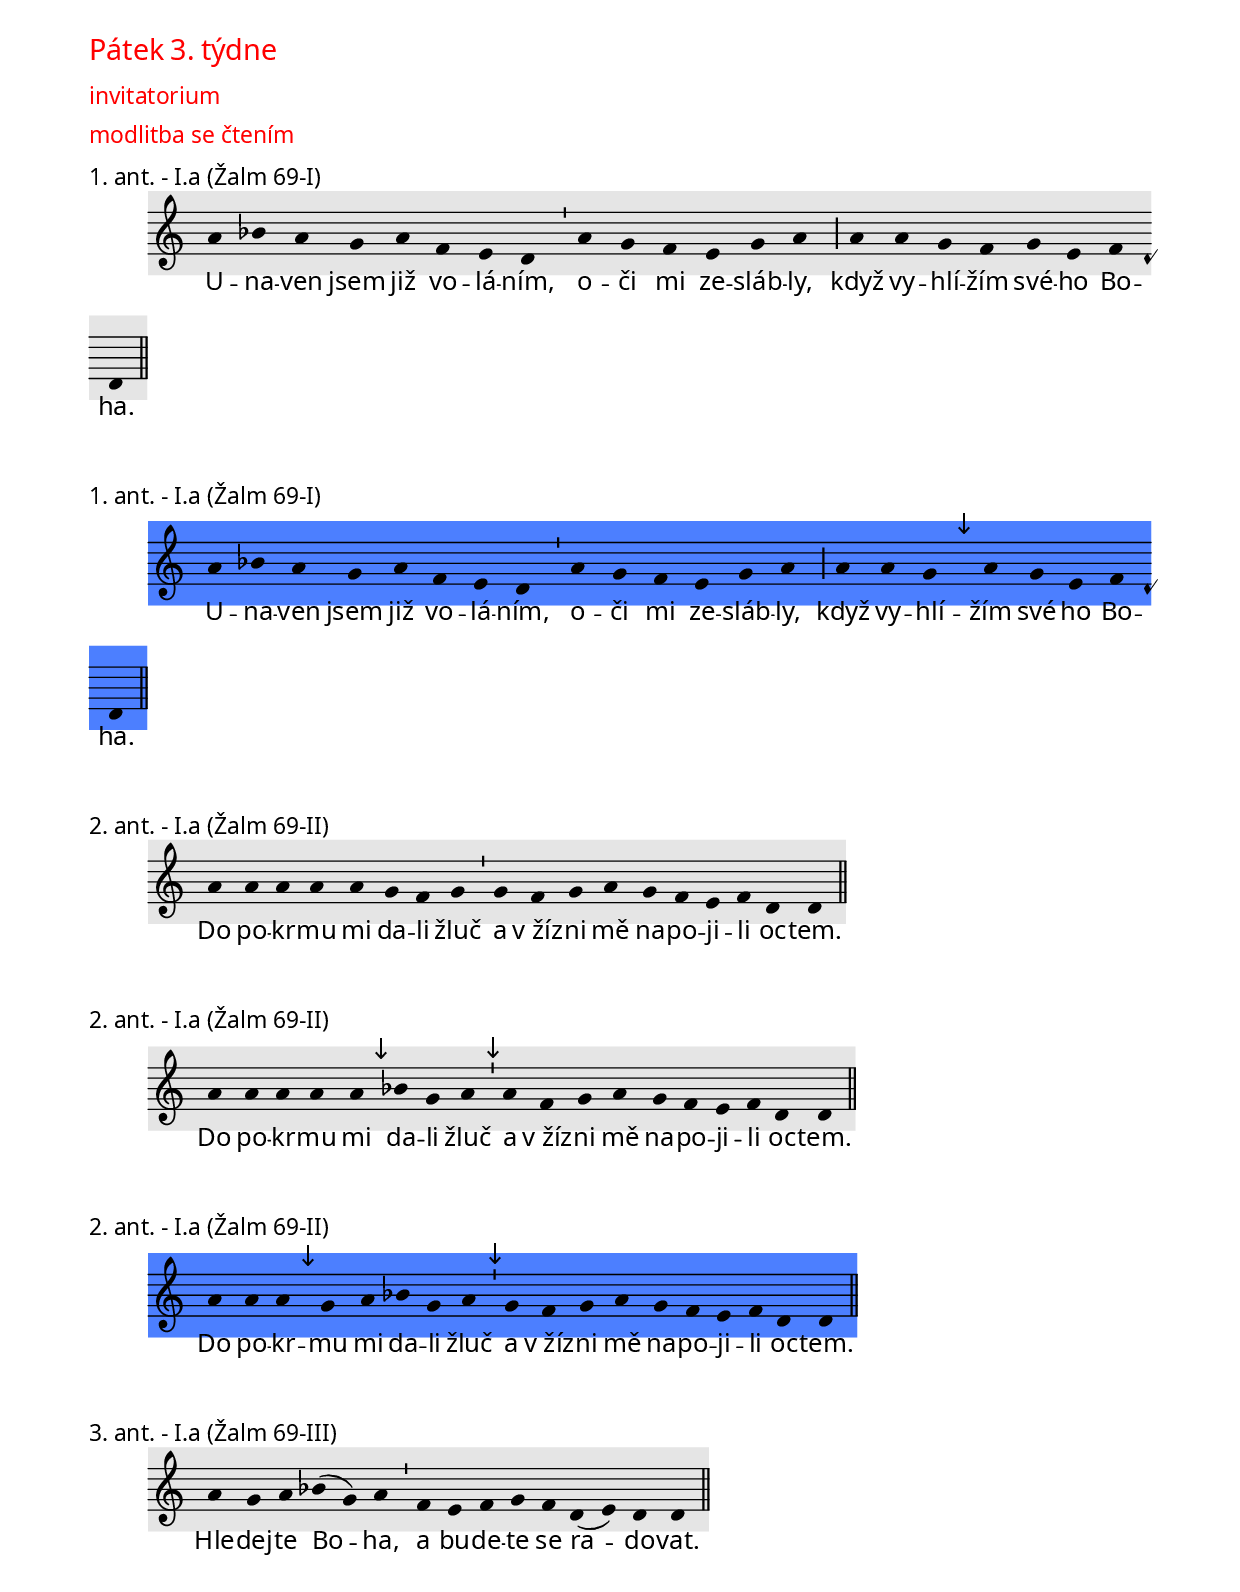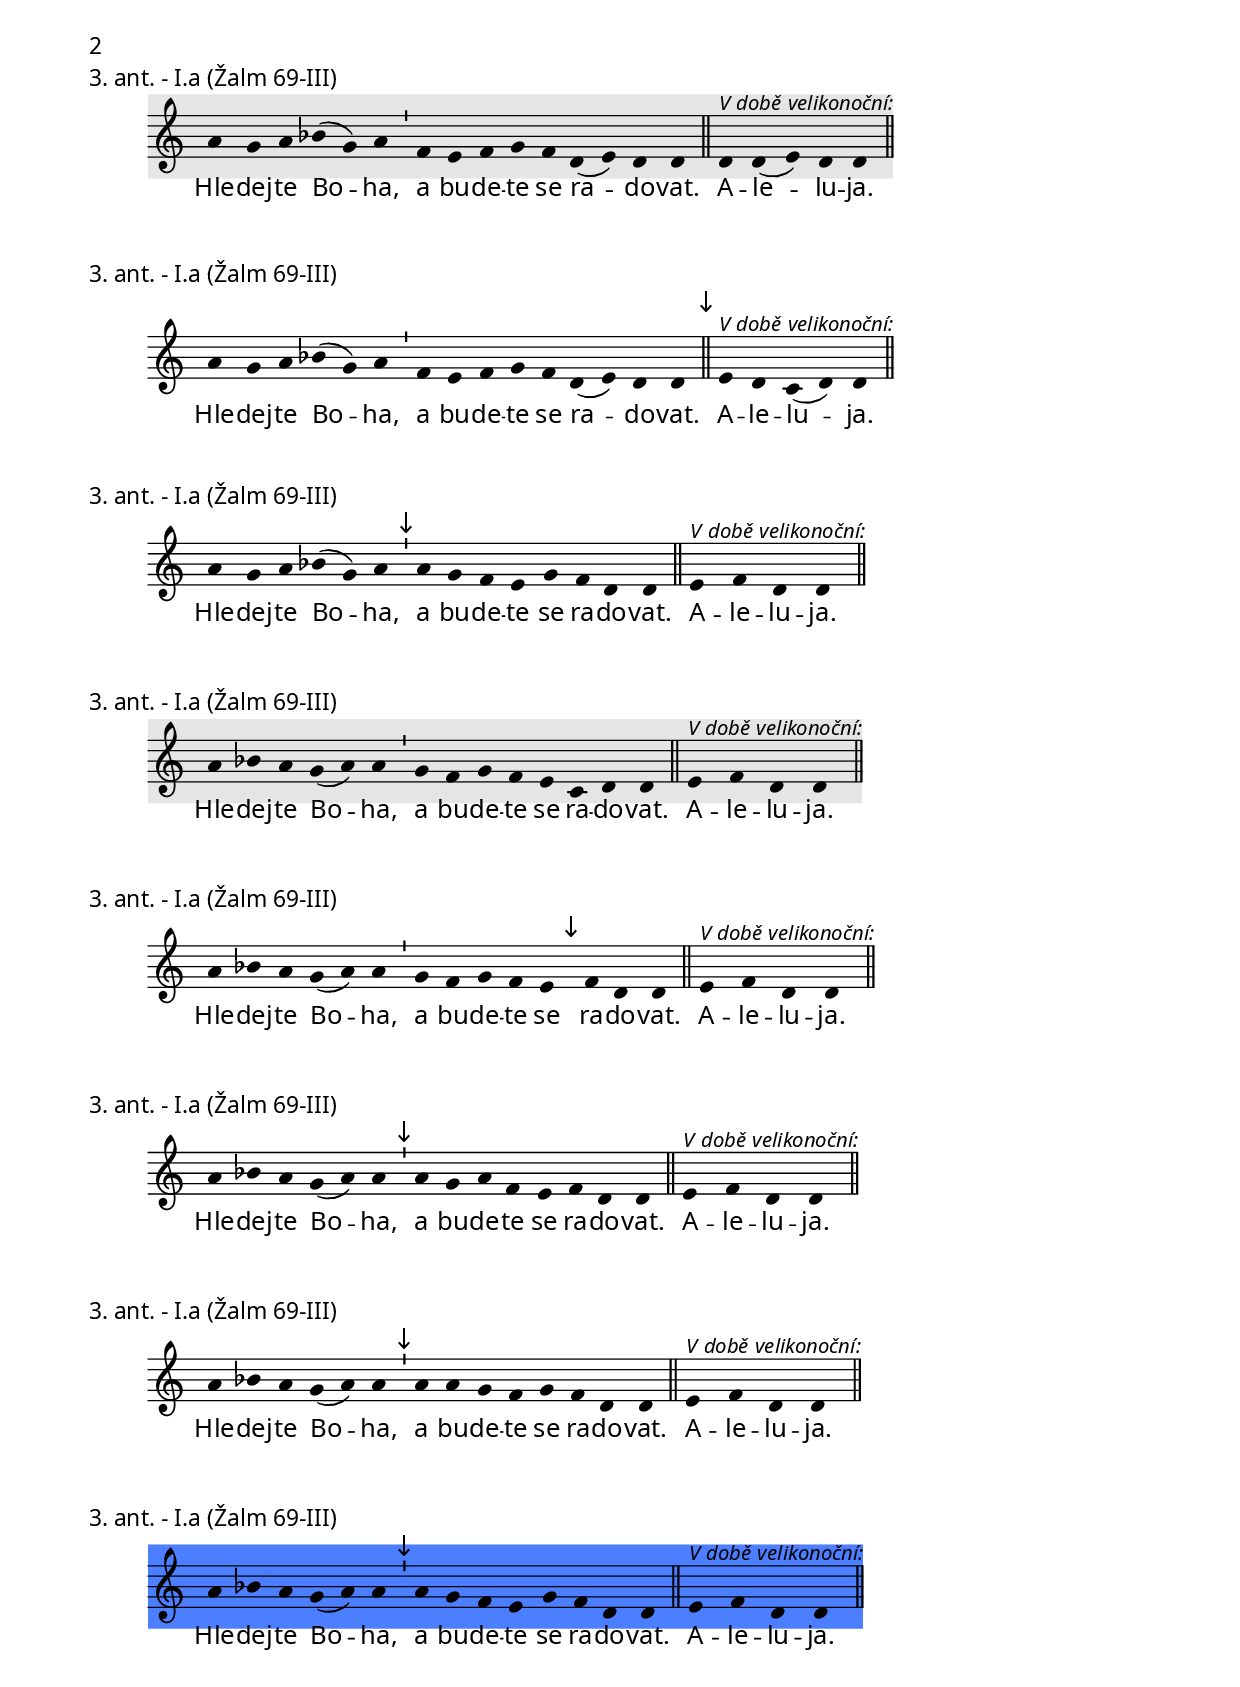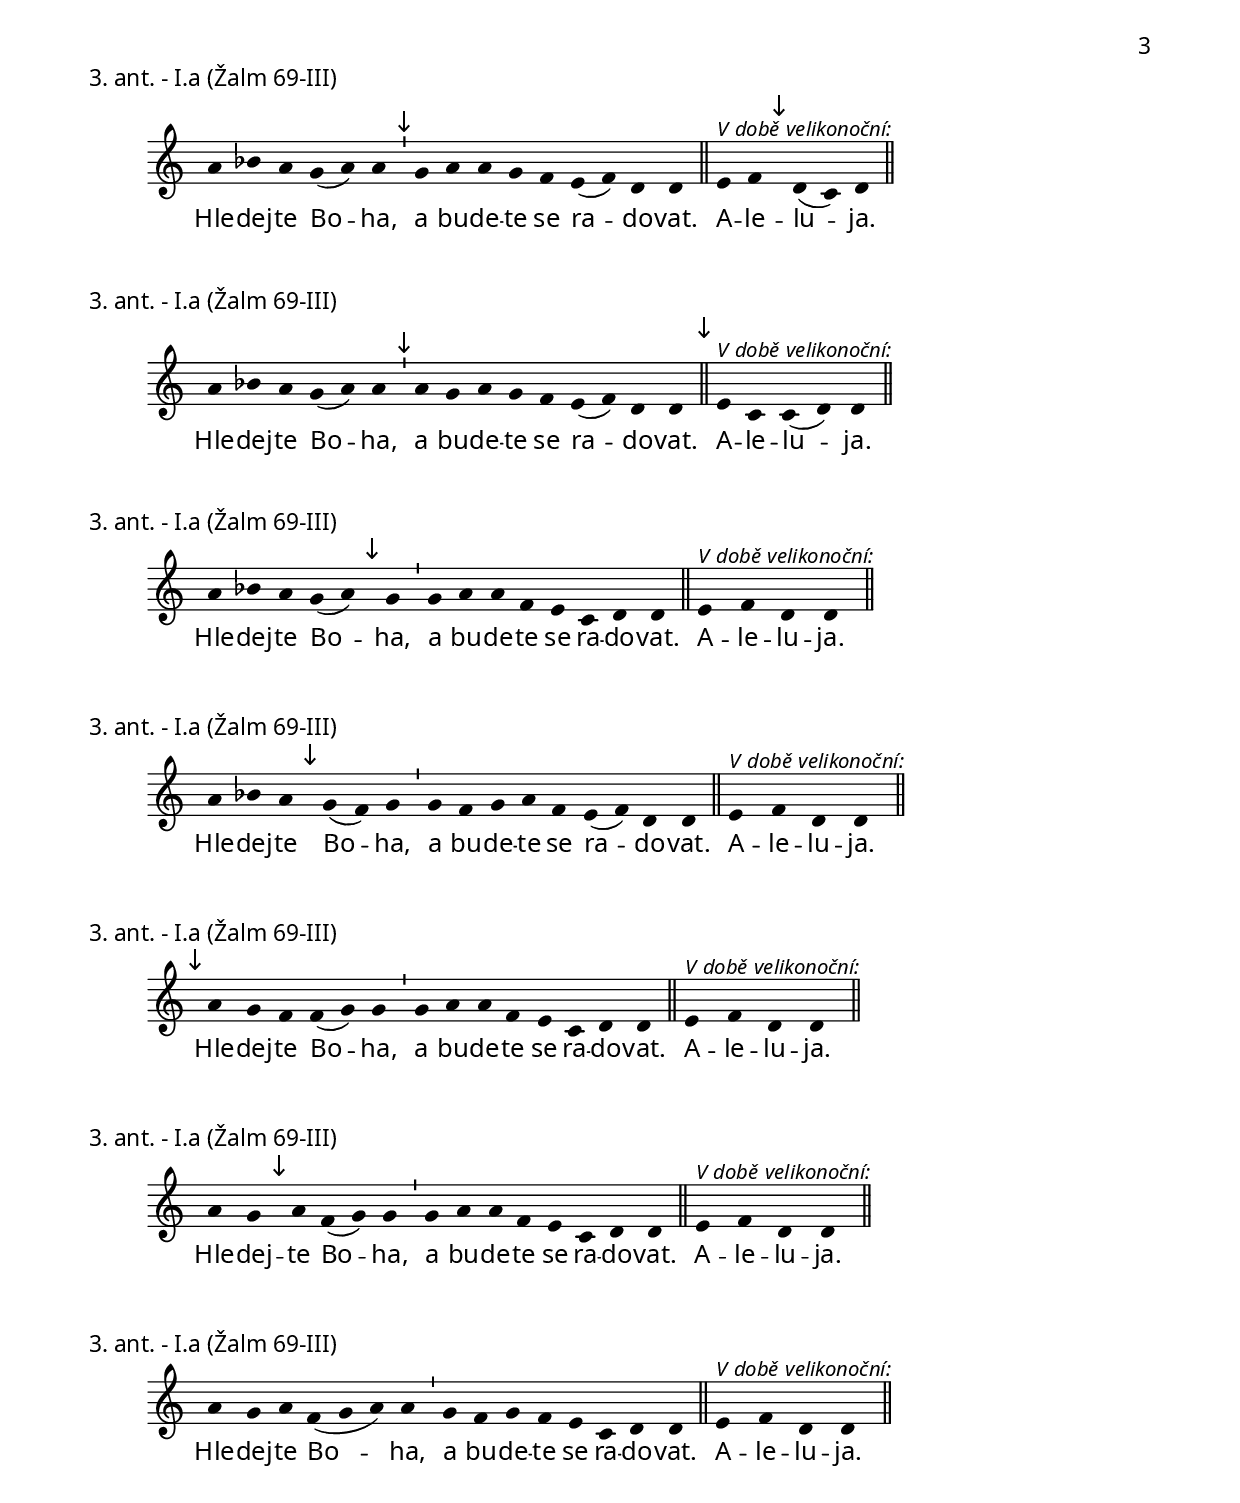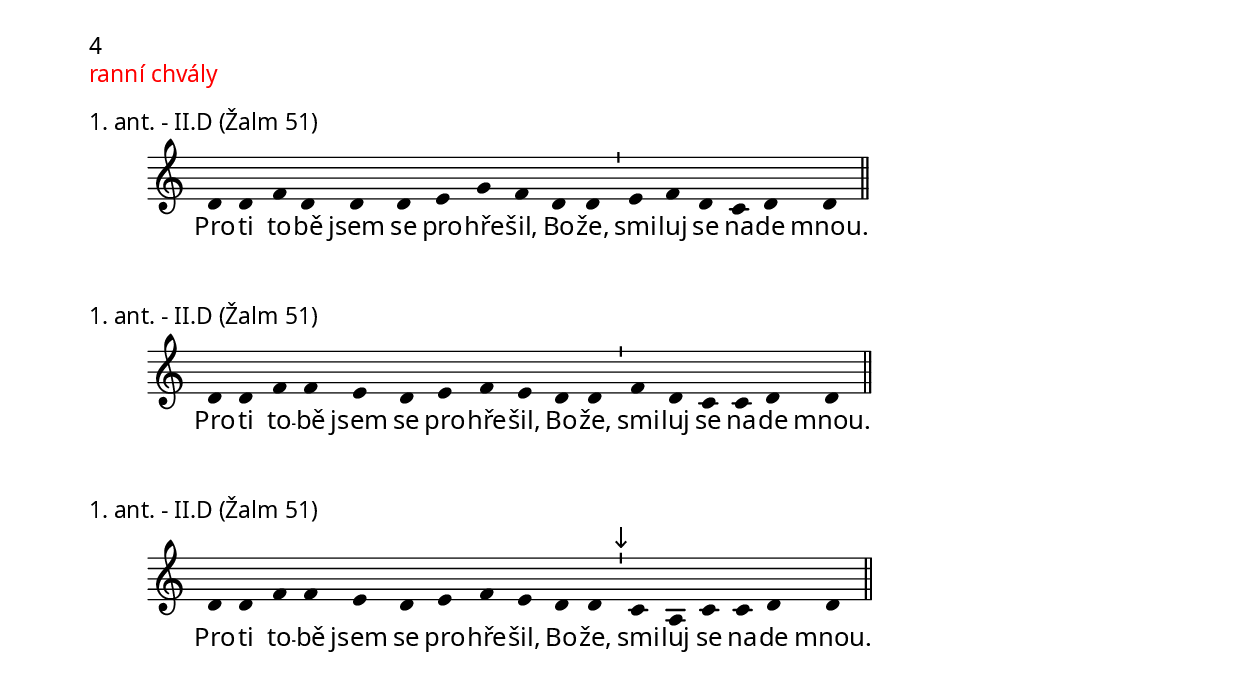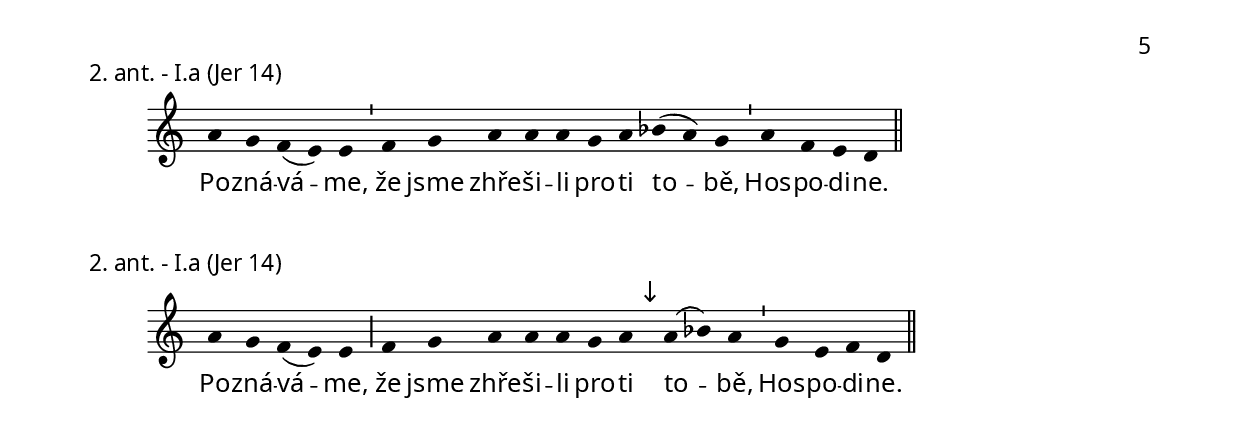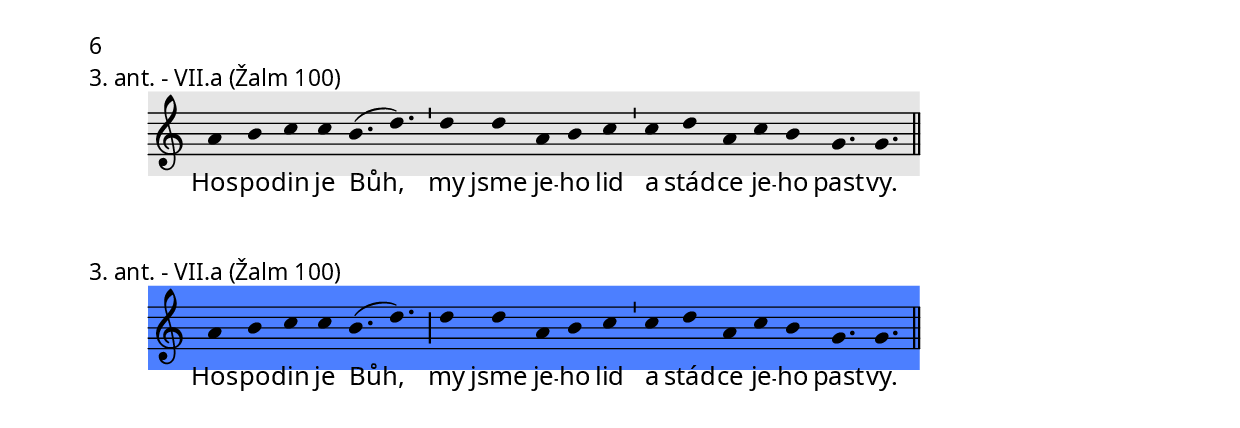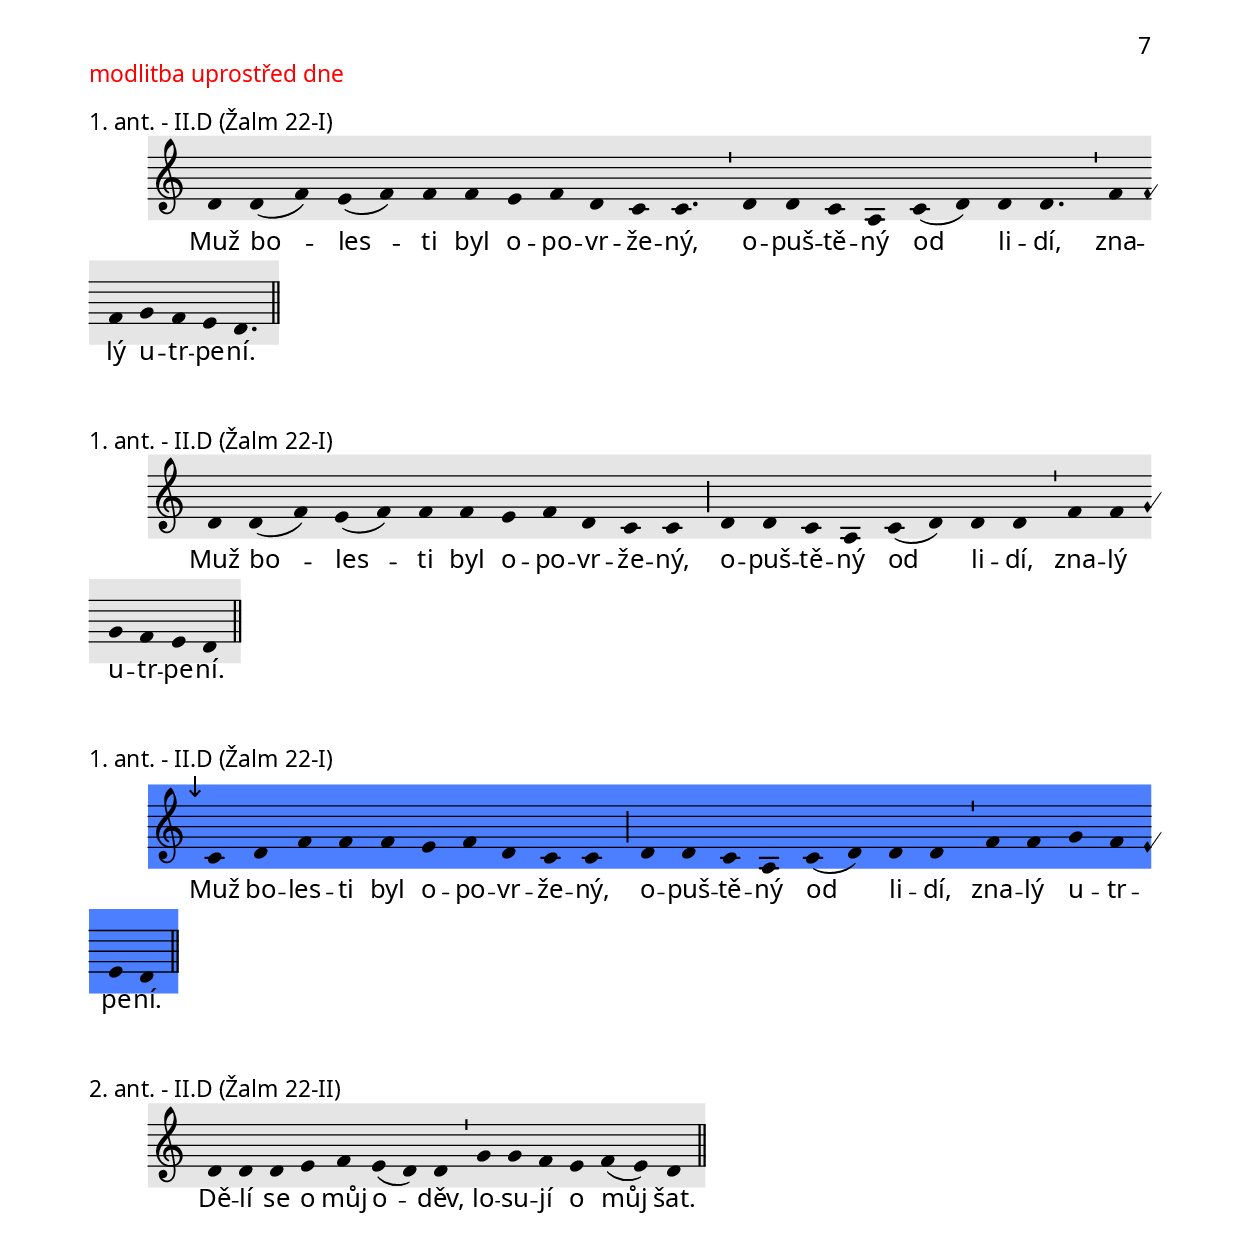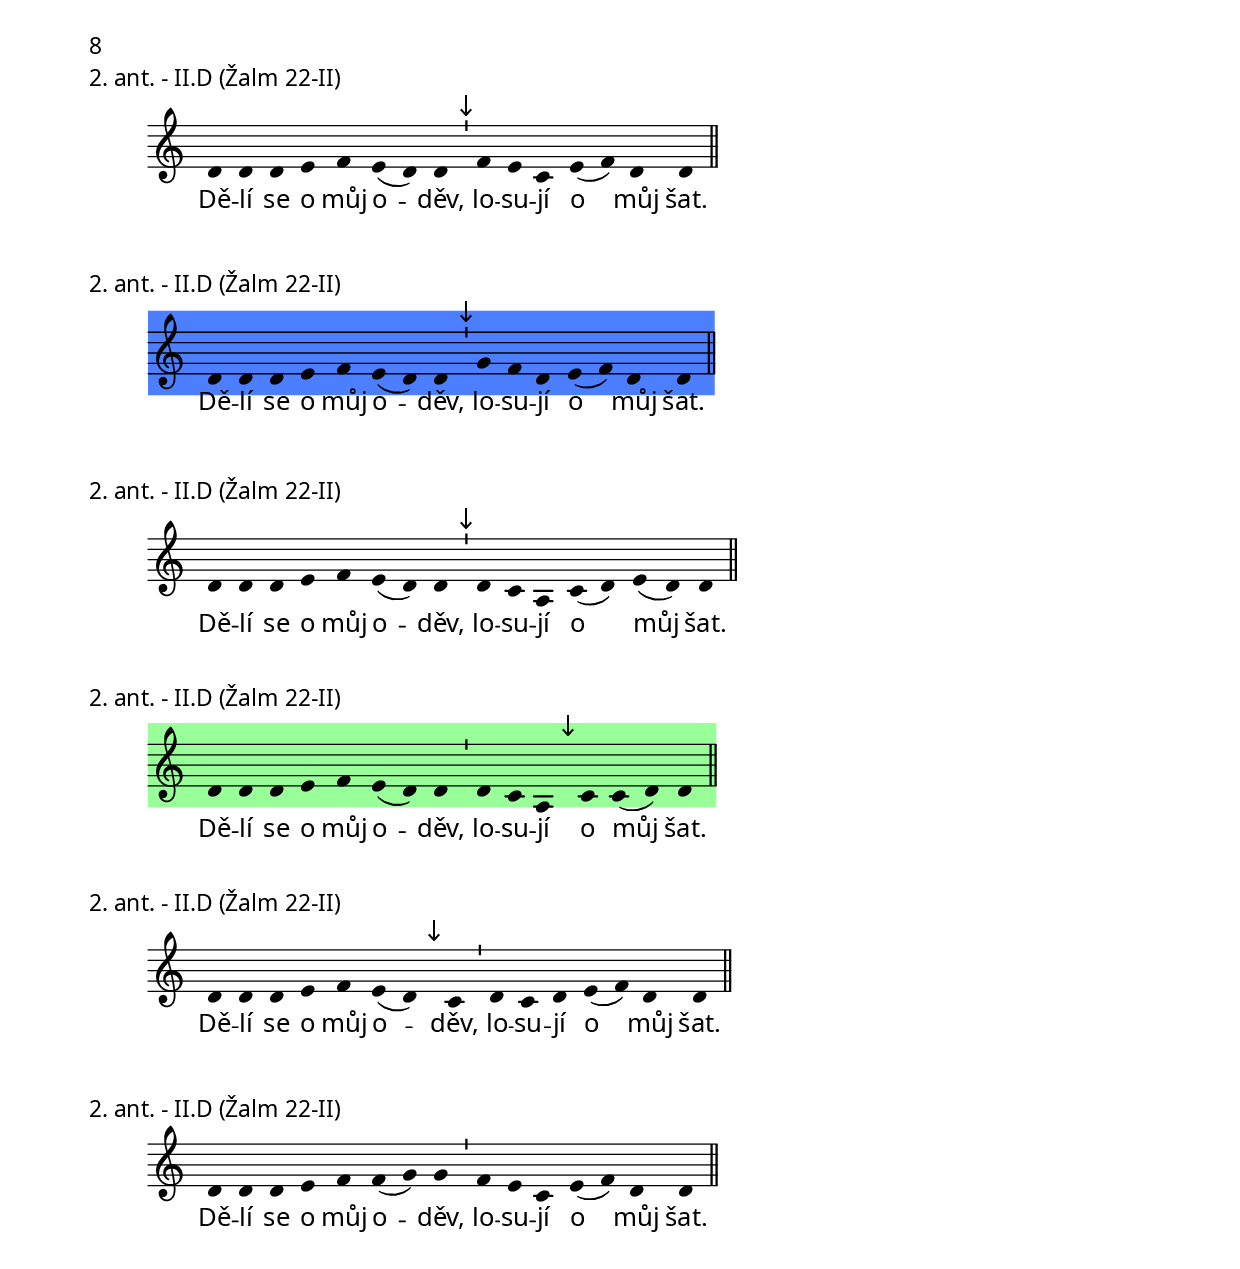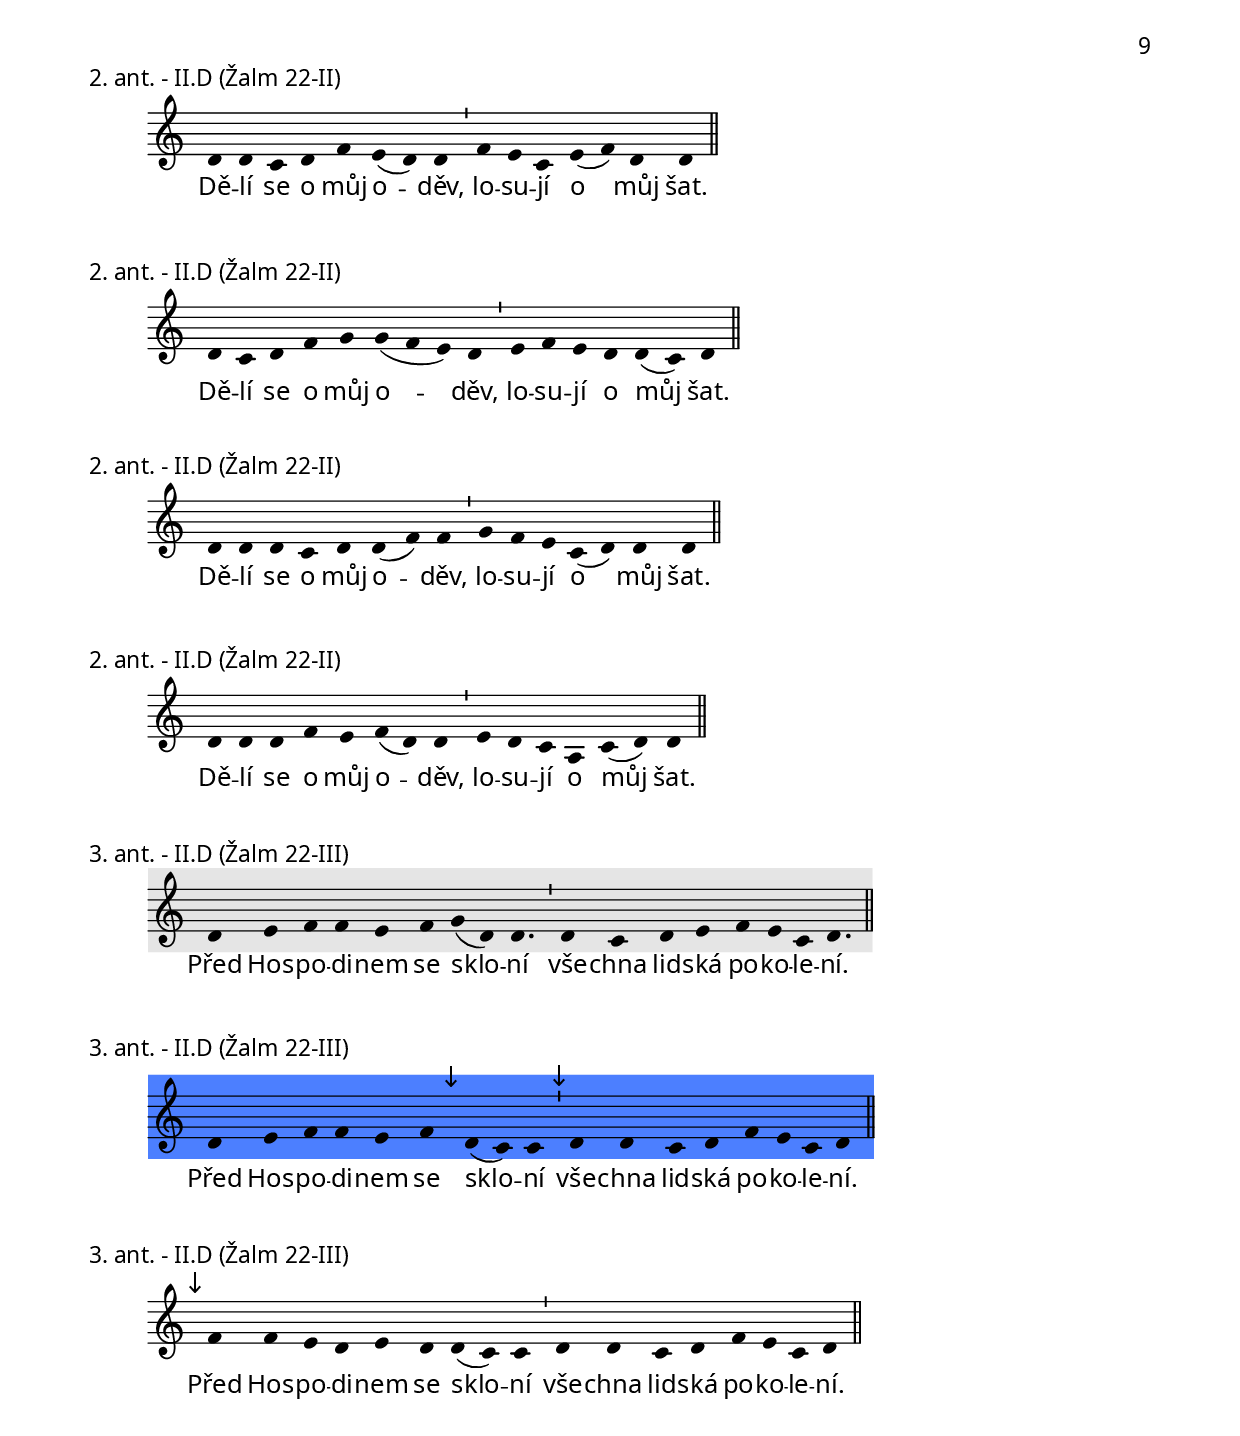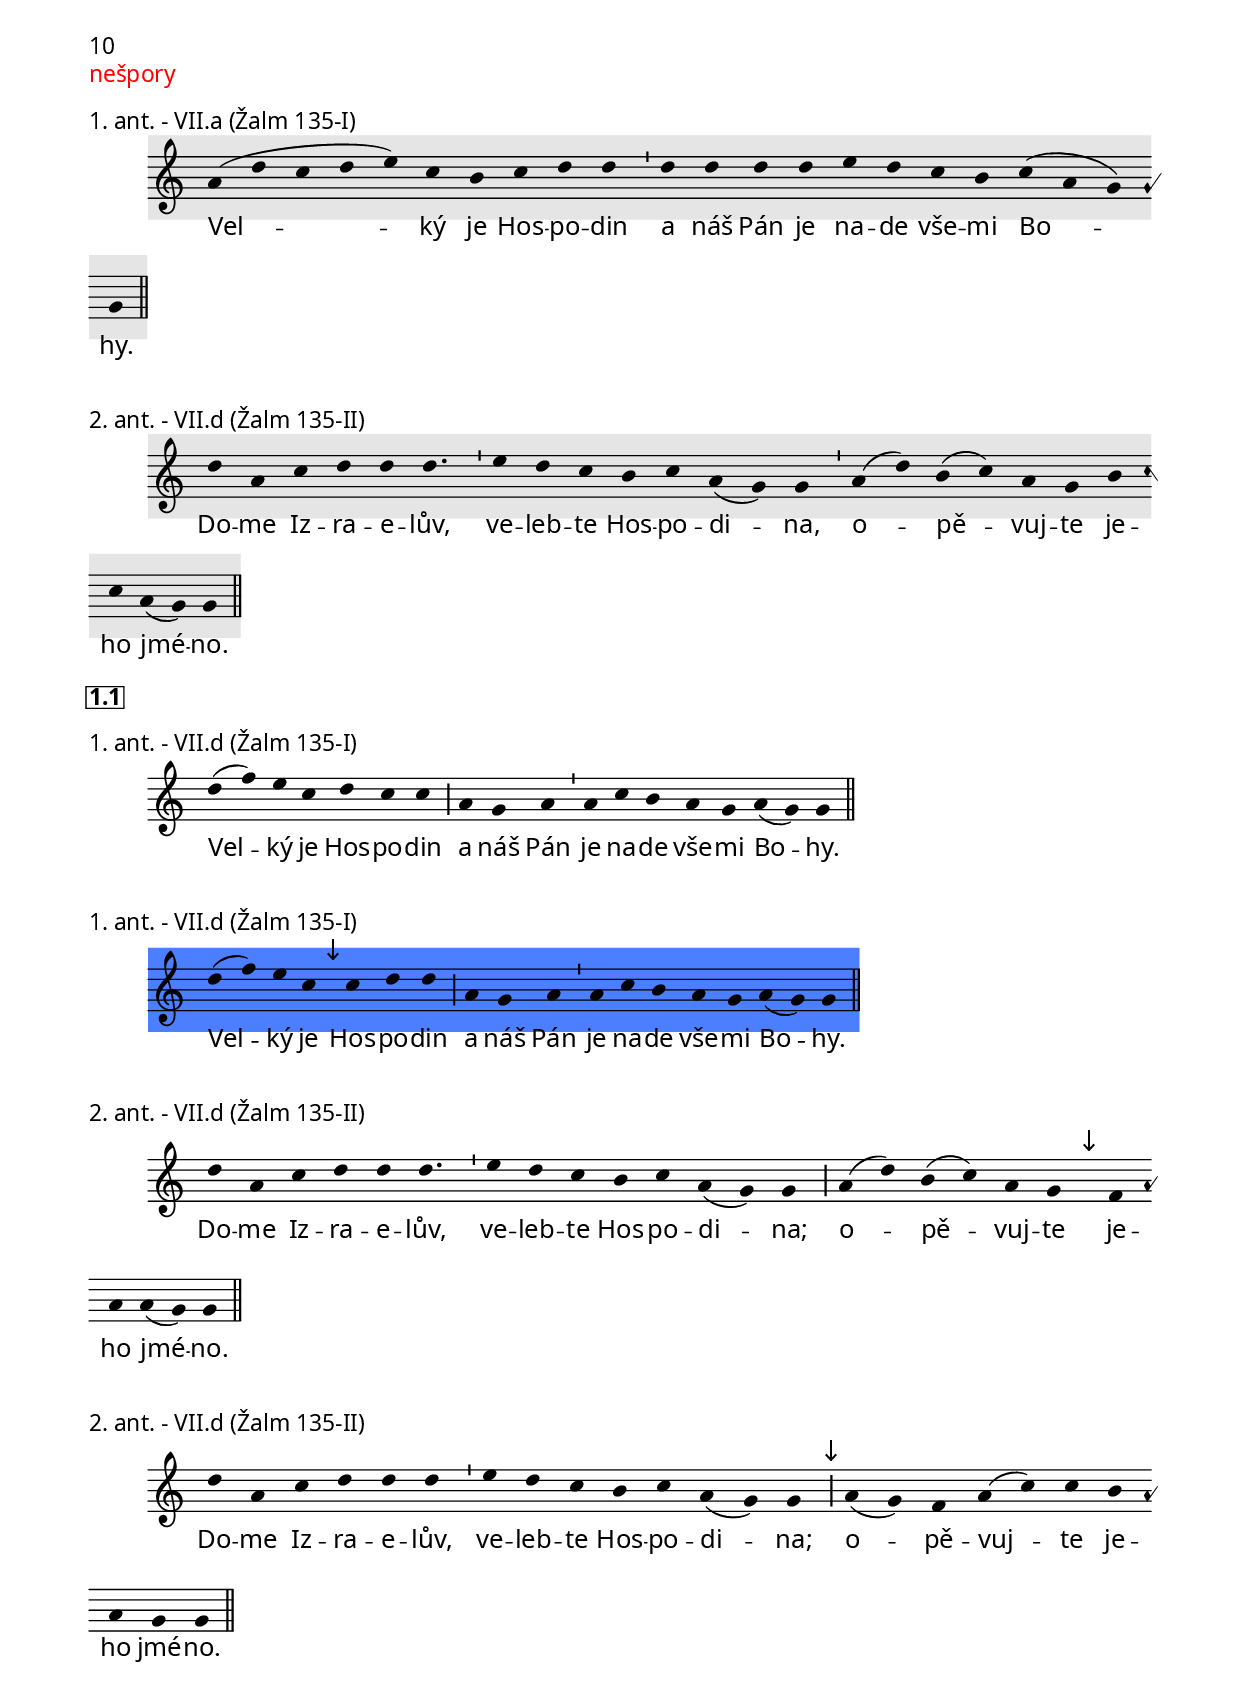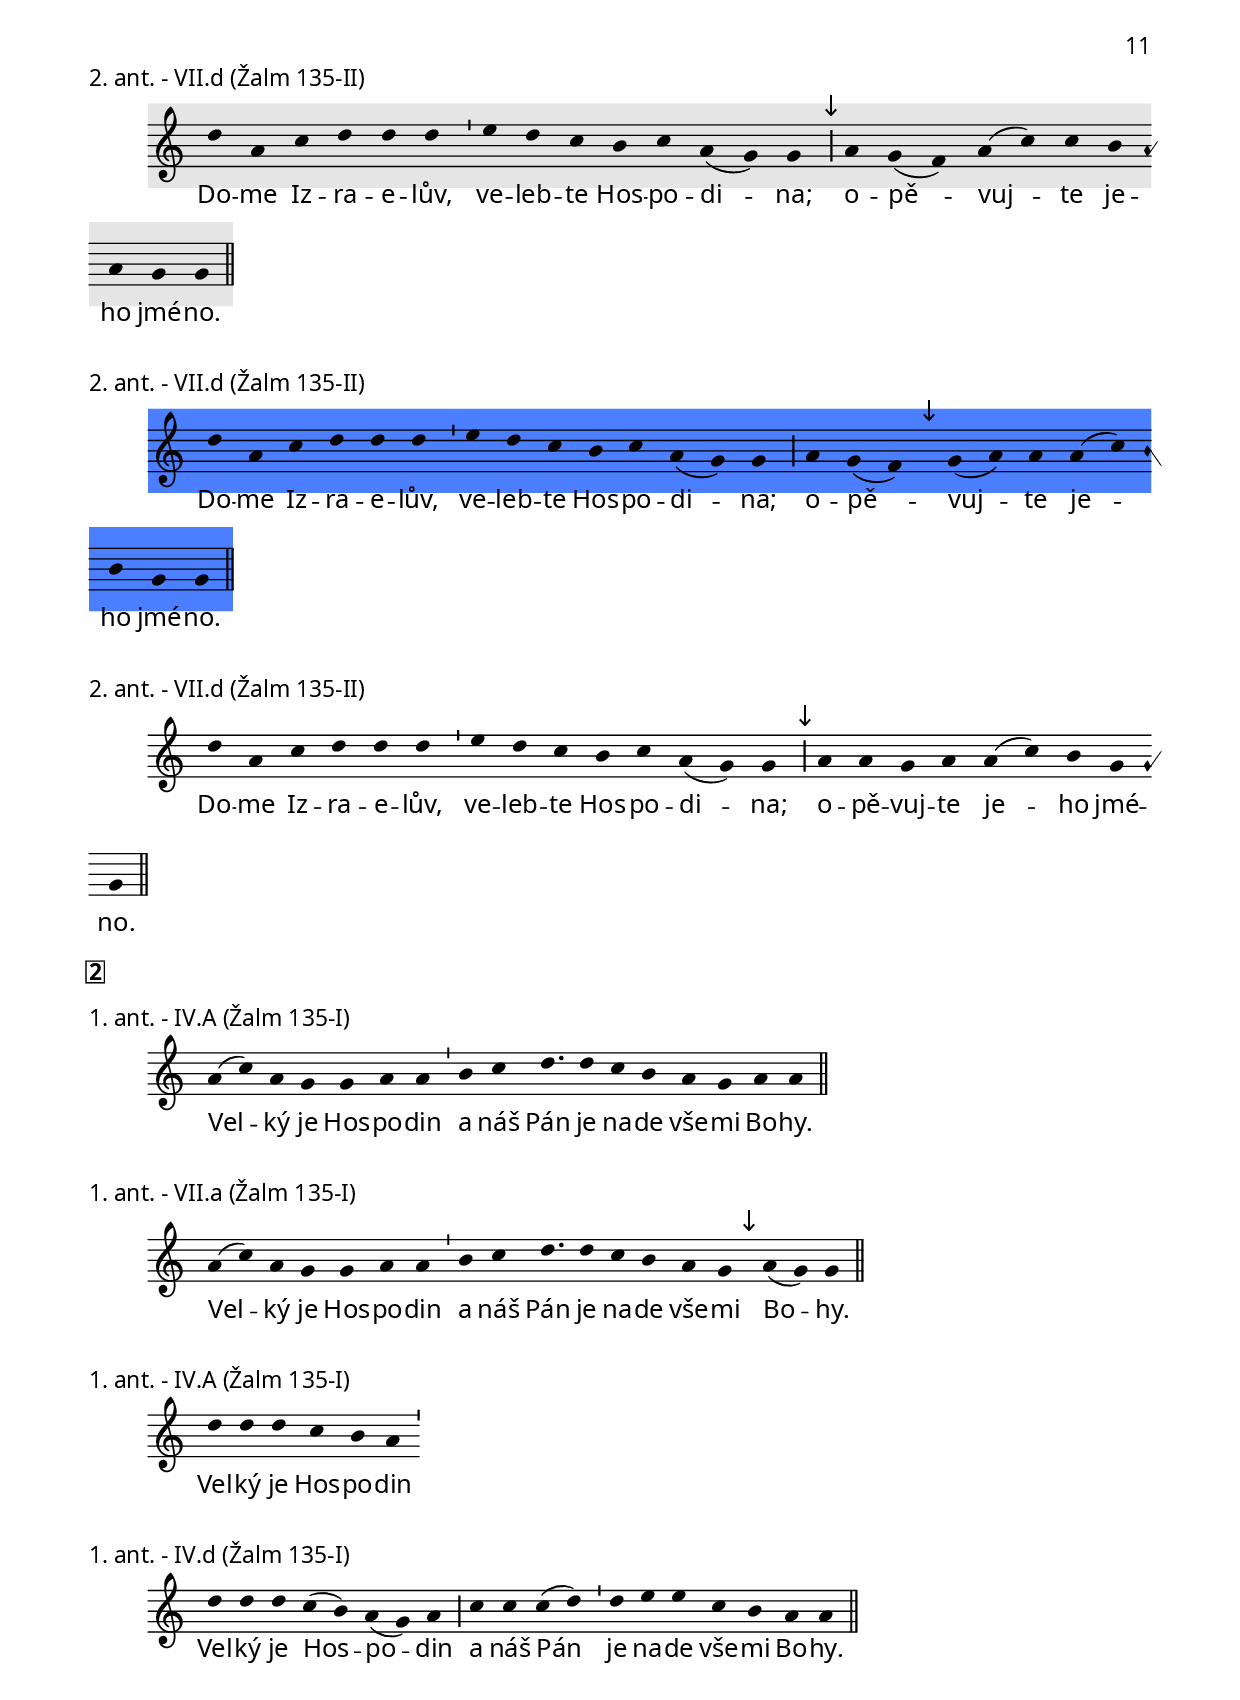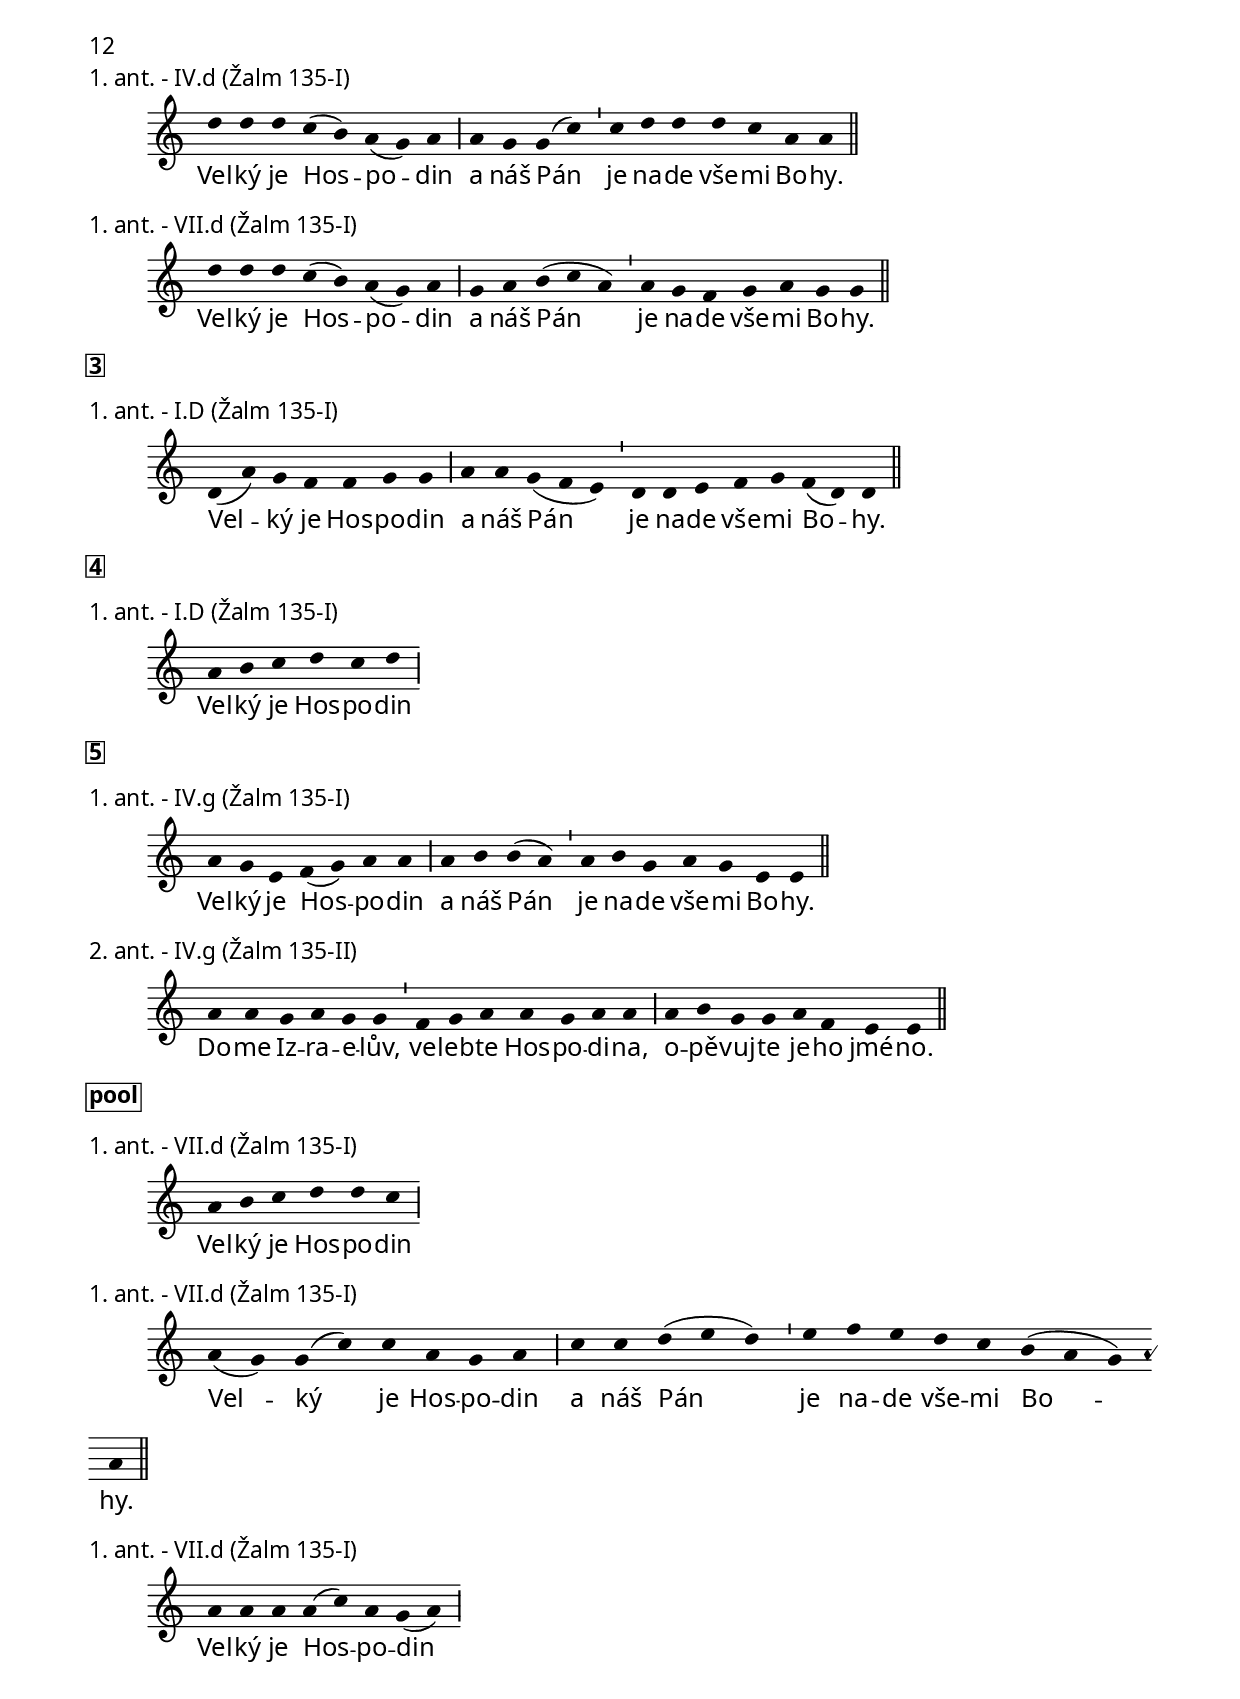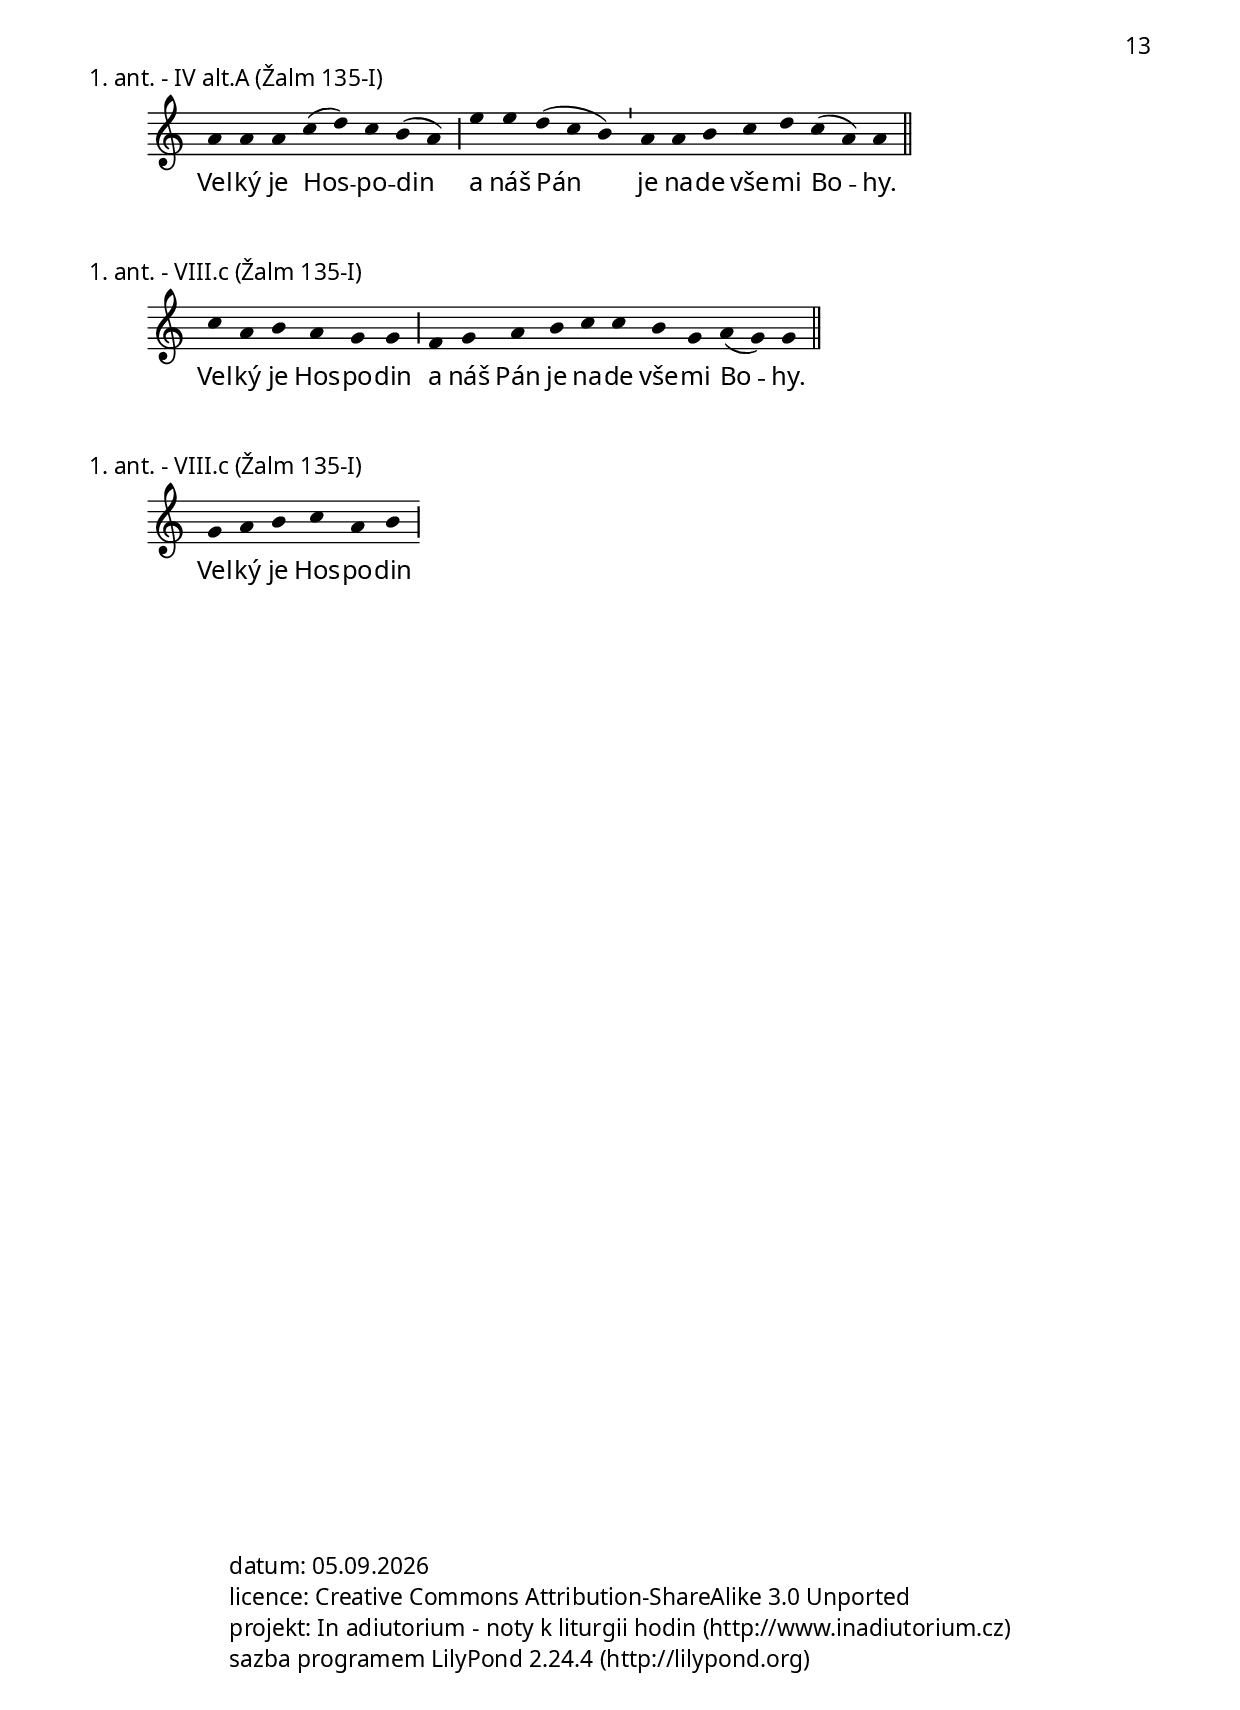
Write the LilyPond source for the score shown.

\include "../spolecne.ly"

\markup {\nadpisDen {Pátek 3. týdne}}

\markup {\nadpisHodinka {"invitatorium"}}

%\score { \tIpatekInvitatorium }

\markup {\nadpisHodinka {"modlitba se čtením"}}

\score {
  \relative c'' {
    \zvyraznovacSedy
    \choralniRezim
    a4 bes a g a f e d \barMin
    a' g f e g a \barMaior
    a a g f g e f d \barFinalis
  }
  \addlyrics {
    U -- na -- ven jsem již vo -- lá -- ním,
    o -- či mi ze -- sláb -- ly,
    když vy -- hlí -- žím své -- ho Bo -- ha.
  }
  \header {
    quid = "1. ant."
    modus = "I"
    differentia = "a"
    psalmus = "Žalm 69-I"
    id = ""
    piece = \markup {\sestavTitulek}
  }
}

\score {
  \relative c'' {
    \zvyraznovacModry
    \choralniRezim
    a4 bes a g a f e d \barMin
    a' g f e g a \barMaior
    a a g \mark\sipka a g e f d \barFinalis
  }
  \addlyrics {
    U -- na -- ven jsem již vo -- lá -- ním,
    o -- či mi ze -- sláb -- ly,
    když vy -- hlí -- žím své -- ho Bo -- ha.
  }
  \header {
    quid = "1. ant."
    modus = "I"
    differentia = "a"
    psalmus = "Žalm 69-I"
    id = "mc-ant1"
    piece = \markup {\sestavTitulek}
  }
}

\score {
  \relative c'' {
    \zvyraznovacSedy
    \choralniRezim
    a4 a a a a g f g \barMin
    g f g a g f e f d d \barFinalis
  }
  \addlyrics {
    Do po -- kr -- mu mi da -- li žluč
    a v_žíz -- ni mě na -- po -- ji -- li oc -- tem.

    % nema aleluja
  }
  \header {
    quid = "2. ant."
    modus = "I"
    differentia = "a"
    psalmus = "Žalm 69-II"
    id = "mc-ant2"
    piece = \markup {\sestavTitulek}
  }
}

\score {
  \relative c'' {
    \zvyraznovacSedy
    \choralniRezim
    a4 a a a a \mark\sipka bes g a \barMin
    \mark\sipka a f g a g f e f d d \barFinalis
  }
  \addlyrics {
    Do po -- kr -- mu mi da -- li žluč
    a v_žíz -- ni mě na -- po -- ji -- li oc -- tem.

    % nema aleluja
  }
  \header {
    quid = "2. ant."
    modus = "I"
    differentia = "a"
    psalmus = "Žalm 69-II"
    id = "mc-ant2"
    piece = \markup {\sestavTitulek}
  }
}

\score {
  \relative c'' {
    \zvyraznovacModry
    \choralniRezim
    a4 a a \mark\sipka g a bes g a \barMin
    \mark\sipka g f g a g f e f d d \barFinalis
  }
  \addlyrics {
    Do po -- kr -- mu mi da -- li žluč
    a v_žíz -- ni mě na -- po -- ji -- li oc -- tem.

    % nema aleluja
  }
  \header {
    quid = "2. ant."
    modus = "I"
    differentia = "a"
    psalmus = "Žalm 69-II"
    id = "mc-ant2"
    piece = \markup {\sestavTitulek}
  }
}

\score {
  \relative c'' {
    \zvyraznovacSedy
    \choralniRezim
    a4 g a bes( g) a \barMin
    f e f g f d( e) d d \barFinalis
  }
  \addlyrics {
    Hle -- dej -- te Bo -- ha,
    a bu -- de -- te se ra -- do -- vat.
  }
  \header {
    quid = "3. ant."
    modus = "I"
    differentia = "a"
    psalmus = "Žalm 69-III"
    id = ""
    piece = \markup {\sestavTitulek}
  }
}

\score {
  \relative c'' {
    \zvyraznovacSedy
    \choralniRezim
    a4 g a bes( g) a \barMin
    f e f g f d( e) d d \barFinalis

    d^\rubrVelikAleluja d( e) d d \barFinalis
  }
  \addlyrics {
    Hle -- dej -- te Bo -- ha,
    a bu -- de -- te se ra -- do -- vat.

    A -- le -- lu -- ja.
  }
  \header {
    quid = "3. ant."
    modus = "I"
    differentia = "a"
    psalmus = "Žalm 69-III"
    id = "mc-ant3"
    piece = \markup {\sestavTitulek}
  }
}

\score {
  \relative c'' {
    \choralniRezim
    a4 g a bes( g) a \barMin
    f e f g f d( e) d d \barFinalis

    \mark\sipka e^\rubrVelikAleluja d c( d) d \barFinalis
  }
  \addlyrics {
    Hle -- dej -- te Bo -- ha,
    a bu -- de -- te se ra -- do -- vat.

    A -- le -- lu -- ja.
  }
  \header {
    quid = "3. ant."
    modus = "I"
    differentia = "a"
    psalmus = "Žalm 69-III"
    id = "mc-ant3"
    piece = \markup {\sestavTitulek}
  }
}

\score {
  \relative c'' {
    \choralniRezim
    a4 g a bes( g) a \barMin
    \mark\sipka a g f e g f d d \barFinalis

    e^\rubrVelikAleluja f d d \barFinalis
  }
  \addlyrics {
    Hle -- dej -- te Bo -- ha,
    a bu -- de -- te se ra -- do -- vat.

    A -- le -- lu -- ja.
  }
  \header {
    quid = "3. ant."
    modus = "I"
    differentia = "a"
    psalmus = "Žalm 69-III"
    id = "mc-ant3"
    piece = \markup {\sestavTitulek}
  }
}

\score {
  \relative c'' {
    \zvyraznovacSedy
    \choralniRezim
    a4 bes a g( a) a \barMin
    g f g f e c d d \barFinalis

    e^\rubrVelikAleluja f d d \barFinalis
  }
  \addlyrics {
    Hle -- dej -- te Bo -- ha,
    a bu -- de -- te se ra -- do -- vat.

    A -- le -- lu -- ja.
  }
  \header {
    quid = "3. ant."
    modus = "I"
    differentia = "a"
    psalmus = "Žalm 69-III"
    placet = "krok na _a_ je divný - chvíli mi nevadí, chvíli působí výrazně nelibě"
    id = "mc-ant3"
    piece = \markup {\sestavTitulek}
  }
}

\score {
  \relative c'' {
    \choralniRezim
    a4 bes a g( a) a \barMin
    g f g f e \mark\sipka f d d \barFinalis

    e^\rubrVelikAleluja f d d \barFinalis
  }
  \addlyrics {
    Hle -- dej -- te Bo -- ha,
    a bu -- de -- te se ra -- do -- vat.

    A -- le -- lu -- ja.
  }
  \header {
    quid = "3. ant."
    modus = "I"
    differentia = "a"
    psalmus = "Žalm 69-III"
    id = "mc-ant3"
    piece = \markup {\sestavTitulek}
  }
}

\score {
  \relative c'' {
    \choralniRezim
    a4 bes a g( a) a \barMin
    \mark\sipka a g a f e f d d \barFinalis

    e^\rubrVelikAleluja f d d \barFinalis
  }
  \addlyrics {
    Hle -- dej -- te Bo -- ha,
    a bu -- de -- te se ra -- do -- vat.

    A -- le -- lu -- ja.
  }
  \header {
    quid = "3. ant."
    modus = "I"
    differentia = "a"
    psalmus = "Žalm 69-III"
    id = "mc-ant3"
    piece = \markup {\sestavTitulek}
  }
}

\score {
  \relative c'' {
    \choralniRezim
    a4 bes a g( a) a \barMin
    \mark\sipka a a g f g f d d \barFinalis

    e^\rubrVelikAleluja f d d \barFinalis
  }
  \addlyrics {
    Hle -- dej -- te Bo -- ha,
    a bu -- de -- te se ra -- do -- vat.

    A -- le -- lu -- ja.
  }
  \header {
    quid = "3. ant."
    modus = "I"
    differentia = "a"
    psalmus = "Žalm 69-III"
    id = "mc-ant3"
    piece = \markup {\sestavTitulek}
  }
}

\score {
  \relative c'' {
    \zvyraznovacModry
    \choralniRezim
    a4 bes a g( a) a \barMin
    \mark\sipka a g f e g f d d \barFinalis

    e^\rubrVelikAleluja f d d \barFinalis
  }
  \addlyrics {
    Hle -- dej -- te Bo -- ha,
    a bu -- de -- te se ra -- do -- vat.

    A -- le -- lu -- ja.
  }
  \header {
    quid = "3. ant."
    modus = "I"
    differentia = "a"
    psalmus = "Žalm 69-III"
    id = "mc-ant3"
    piece = \markup {\sestavTitulek}
  }
}

\score {
  \relative c'' {
    \choralniRezim
    a4 bes a g( a) a \barMin
    \mark\sipka g a a g f e( f) d d \barFinalis

    e^\rubrVelikAleluja f \mark\sipka d( c) d \barFinalis
  }
  \addlyrics {
    Hle -- dej -- te Bo -- ha,
    a bu -- de -- te se ra -- do -- vat.

    A -- le -- lu -- ja.
  }
  \header {
    quid = "3. ant."
    modus = "I"
    differentia = "a"
    psalmus = "Žalm 69-III"
    id = "mc-ant3"
    piece = \markup {\sestavTitulek}
  }
}

\score {
  \relative c'' {
    \choralniRezim
    a4 bes a g( a) a \barMin
    \mark\sipka a g a g f e( f) d d \barFinalis

    \mark\sipka e^\rubrVelikAleluja c c( d) d \barFinalis
  }
  \addlyrics {
    Hle -- dej -- te Bo -- ha,
    a bu -- de -- te se ra -- do -- vat.

    A -- le -- lu -- ja.
  }
  \header {
    quid = "3. ant."
    modus = "I"
    differentia = "a"
    psalmus = "Žalm 69-III"
    id = "mc-ant3"
    piece = \markup {\sestavTitulek}
  }
}

\score {
  \relative c'' {
    \choralniRezim
    a4 bes a g( a) \mark\sipka g \barMin
    g a a f e c d d \barFinalis

    e^\rubrVelikAleluja f d d \barFinalis
  }
  \addlyrics {
    Hle -- dej -- te Bo -- ha,
    a bu -- de -- te se ra -- do -- vat.

    A -- le -- lu -- ja.
  }
  \header {
    quid = "3. ant."
    modus = "I"
    differentia = "a"
    psalmus = "Žalm 69-III"
    id = "mc-ant3"
    piece = \markup {\sestavTitulek}
  }
}

\score {
  \relative c'' {
    \choralniRezim
    a4 bes a \mark\sipka g( f) g \barMin
    g f g a f e( f) d d \barFinalis

    e^\rubrVelikAleluja f d d \barFinalis
  }
  \addlyrics {
    Hle -- dej -- te Bo -- ha,
    a bu -- de -- te se ra -- do -- vat.

    A -- le -- lu -- ja.
  }
  \header {
    quid = "3. ant."
    modus = "I"
    differentia = "a"
    psalmus = "Žalm 69-III"
    id = "mc-ant3"
    piece = \markup {\sestavTitulek}
  }
}

\score {
  \relative c'' {
    \choralniRezim
    \mark\sipka a4 g f f( g) g \barMin
    g a a f e c d d \barFinalis

    e^\rubrVelikAleluja f d d \barFinalis
  }
  \addlyrics {
    Hle -- dej -- te Bo -- ha,
    a bu -- de -- te se ra -- do -- vat.

    A -- le -- lu -- ja.
  }
  \header {
    quid = "3. ant."
    modus = "I"
    differentia = "a"
    psalmus = "Žalm 69-III"
    id = "mc-ant3"
    piece = \markup {\sestavTitulek}
  }
}

\score {
  \relative c'' {
    \choralniRezim
    a4 g \mark\sipka a f( g) g \barMin
    g a a f e c d d \barFinalis

    e^\rubrVelikAleluja f d d \barFinalis
  }
  \addlyrics {
    Hle -- dej -- te Bo -- ha,
    a bu -- de -- te se ra -- do -- vat.

    A -- le -- lu -- ja.
  }
  \header {
    quid = "3. ant."
    modus = "I"
    differentia = "a"
    psalmus = "Žalm 69-III"
    id = "mc-ant3"
    piece = \markup {\sestavTitulek}
  }
}

\score {
  \relative c'' {
    \choralniRezim
    a4 g a f( g a) a \barMin
    g f g f e c d d \barFinalis

    e^\rubrVelikAleluja f d d \barFinalis
  }
  \addlyrics {
    Hle -- dej -- te Bo -- ha,
    a bu -- de -- te se ra -- do -- vat.

    A -- le -- lu -- ja.
  }
  \header {
    quid = "3. ant."
    modus = "I"
    differentia = "a"
    psalmus = "Žalm 69-III"
    id = "mc-ant3"
    piece = \markup {\sestavTitulek}
  }
}

\pageBreak

\markup {\nadpisHodinka {"ranní chvály"}}

\score {
  \relative c' {
    \choralniRezim
    d4 d f d d d e g f d d \barMin e f d c d d \barFinalis
  }
  \addlyrics {
    Pro -- ti to -- bě jsem se pro -- hře -- šil, Bo -- že,
    smi -- luj se na -- de mnou.
  }
  \header {
    quid = "1. ant."
    modus = "II"
    differentia = "D"
    psalmus = "Žalm 51"
    id = "rch-ant1"
    piece = \markup {\sestavTitulek}
  }
}

\score {
  \relative c' {
    \choralniRezim
    d4 d f f e d e f e d d \barMin f d c c d d \barFinalis
  }
  \addlyrics {
    Pro -- ti to -- bě jsem se pro -- hře -- šil, Bo -- že,
    smi -- luj se na -- de mnou.
  }
  \header {
    quid = "1. ant."
    modus = "II"
    differentia = "D"
    psalmus = "Žalm 51"
    id = "rch-ant1"
    piece = \markup {\sestavTitulek}
  }
}

\score {
  \relative c' {
    \choralniRezim
    d4 d f f e d e f e d d \barMin \mark\sipka c a c c d d \barFinalis
  }
  \addlyrics {
    Pro -- ti to -- bě jsem se pro -- hře -- šil, Bo -- že,
    smi -- luj se na -- de mnou.
  }
  \header {
    quid = "1. ant."
    modus = "II"
    differentia = "D"
    psalmus = "Žalm 51"
    id = "rch-ant1"
    piece = \markup {\sestavTitulek}
  }
}

\pageBreak

\score {
  \relative c'' {
    \choralniRezim
    a4 g f( e) e \barMin f g a a a g a bes( a) g \barMin a f e d \barFinalis
  }
  \addlyrics {
    Po -- zná -- vá -- me, že jsme zhře -- ši -- li pro -- ti to -- bě,
    Hos -- po -- di -- ne.
  }
  \header {
    quid = "2. ant."
    modus = "I"
    differentia = "a"
    psalmus = "Jer 14"
    id = "rch-ant2"
    piece = \markup {\sestavTitulek}
  }
}

\score {
  \relative c'' {
    \choralniRezim
    a4 g f( e) e \barMaior
    f g a a a g a \mark\sipka a( bes) a \barMin
    g e f d \barFinalis
  }
  \addlyrics {
    Po -- zná -- vá -- me,
    že jsme zhře -- ši -- li pro -- ti to -- bě,
    Hos -- po -- di -- ne.
  }
  \header {
    quid = "2. ant."
    modus = "I"
    differentia = "a"
    psalmus = "Jer 14"
    id = "rch-ant2"
    piece = \markup {\sestavTitulek}
  }
}

\pageBreak

\score {
  \relative c'' {
    \zvyraznovacSedy
    \choralniRezim
    a4 b c c b4.( d) \barMin d4 d a b c \barMin c d a c b g4. g \barFinalis
  }
  \addlyrics {
    Hos -- po -- din je Bůh, my jsme je -- ho lid a stád -- ce je -- ho past -- vy.
  }
  \header {
    quid = "3. ant."
    modus = "VII"
    differentia = "a"
    psalmus = "Žalm 100"
    id = "rch-ant3"
    piece = \markup {\sestavTitulek}
  }
}

\score {
  \relative c'' {
    \zvyraznovacModry
    \choralniRezim
    a4 b c c b4.( d) \barMaior
    d4 d a b c \barMin c d a c b g4. g \barFinalis
  }
  \addlyrics {
    Hos -- po -- din je Bůh,
    my jsme je -- ho lid a stád -- ce je -- ho past -- vy.
  }
  \header {
    quid = "3. ant."
    modus = "VII"
    differentia = "a"
    psalmus = "Žalm 100"
    id = "rch-ant3"
    piece = \markup {\sestavTitulek}
  }
}

\pageBreak

%\score { \tIpatekAntBenedictus }

\markup {\nadpisHodinka {"modlitba uprostřed dne"}}

\score {
  \relative c' {
    \zvyraznovacSedy
    \choralniRezim
    d4 d( f) e( f) f f e f d c c4. \barMin
    d4 d c a c( d) d d4. \barMin f4 f g f e d4. \barFinalis
  }
  \addlyrics {
    Muž bo -- les -- ti byl o -- po -- vr -- že -- ný,
    o -- puš -- tě -- ný od li -- dí, zna -- lý u -- tr -- pe -- ní.
  }
  \header {
    quid = "1. ant."
    modus = "II"
    differentia = "D"
    psalmus = "Žalm 22-I"
    id = "up-ant1"
    piece = \markup {\sestavTitulek}
  }
}

\score {
  \relative c' {
    \zvyraznovacSedy
    \choralniRezim
    d4 d( f) e( f) f f e f d c c \barMaior
    d4 d c a c( d) d d \barMin f4 f g f e d \barFinalis
  }
  \addlyrics {
    Muž bo -- les -- ti byl o -- po -- vr -- že -- ný,
    o -- puš -- tě -- ný od li -- dí, zna -- lý u -- tr -- pe -- ní.
  }
  \header {
    quid = "1. ant."
    modus = "II"
    differentia = "D"
    psalmus = "Žalm 22-I"
    id = "up-ant1"
    piece = \markup {\sestavTitulek}
  }
}

\score {
  \relative c' {
    \zvyraznovacModry
    \choralniRezim
    \mark\sipka c4 d f f f e f d c c \barMaior
    d4 d c a c( d) d d \barMin f4 f g f e d \barFinalis
  }
  \addlyrics {
    Muž bo -- les -- ti byl o -- po -- vr -- že -- ný,
    o -- puš -- tě -- ný od li -- dí, zna -- lý u -- tr -- pe -- ní.
  }
  \header {
    quid = "1. ant."
    modus = "II"
    differentia = "D"
    psalmus = "Žalm 22-I"
    id = "up-ant1"
    piece = \markup {\sestavTitulek}
  }
}

\score {
  \relative c' {
    \zvyraznovacSedy
    \choralniRezim
    d4 d d e f e( d) d \barMin g g f e f( e) d \barFinalis
  }
  \addlyrics {
    Dě -- lí se o můj o -- děv, lo -- su -- jí o můj šat.
  }
  \header {
    quid = "2. ant."
    modus = "II"
    differentia = "D"
    psalmus = "Žalm 22-II"
    id = "up-ant2"
    piece = \markup {\sestavTitulek}
  }
}

\score {
  \relative c' {
    \choralniRezim
    d4 d d e f e( d) d \barMin \mark\sipka f e c e( f) d d \barFinalis
  }
  \addlyrics {
    Dě -- lí se o můj o -- děv, lo -- su -- jí o můj šat.
  }
  \header {
    quid = "2. ant."
    modus = "II"
    differentia = "D"
    psalmus = "Žalm 22-II"
    id = "up-ant2"
    piece = \markup {\sestavTitulek}
  }
}

\score {
  \relative c' {
    \zvyraznovacModry
    \choralniRezim
    d4 d d e f e( d) d \barMin \mark\sipka g f d e( f) d d \barFinalis
  }
  \addlyrics {
    Dě -- lí se o můj o -- děv, lo -- su -- jí o můj šat.
  }
  \header {
    quid = "2. ant."
    modus = "II"
    differentia = "D"
    psalmus = "Žalm 22-II"
    id = "up-ant2"
    piece = \markup {\sestavTitulek}
  }
}

\score {
  \relative c' {
    \choralniRezim
    d4 d d e f e( d) d \barMin \mark\sipka d c a c( d) e( d) d \barFinalis
  }
  \addlyrics {
    Dě -- lí se o můj o -- děv, lo -- su -- jí o můj šat.
  }
  \header {
    quid = "2. ant."
    modus = "II"
    differentia = "D"
    psalmus = "Žalm 22-II"
    id = "up-ant2"
    piece = \markup {\sestavTitulek}
  }
}

\score {
  \relative c' {
    \zvyraznovacZelenyII
    \choralniRezim
    d4 d d e f e( d) d \barMin d c a \mark\sipka c c( d) d \barFinalis
  }
  \addlyrics {
    Dě -- lí se o můj o -- děv, lo -- su -- jí o můj šat.
  }
  \header {
    quid = "2. ant."
    modus = "II"
    differentia = "D"
    psalmus = "Žalm 22-II"
    id = "up-ant2"
    piece = \markup {\sestavTitulek}
  }
}

\score {
  \relative c' {
    \choralniRezim
    d4 d d e f e( d) \mark\sipka c \barMin d c d e( f) d d \barFinalis
  }
  \addlyrics {
    Dě -- lí se o můj o -- děv, lo -- su -- jí o můj šat.
  }
  \header {
    quid = "2. ant."
    modus = "II"
    differentia = "D"
    psalmus = "Žalm 22-II"
    id = "up-ant2"
    piece = \markup {\sestavTitulek}
  }
}

\score {
  \relative c' {
    \choralniRezim
    d4 d d e f f( g) g \barMin f e c e( f) d d \barFinalis
  }
  \addlyrics {
    Dě -- lí se o můj o -- děv, lo -- su -- jí o můj šat.
  }
  \header {
    quid = "2. ant."
    modus = "II"
    differentia = "D"
    psalmus = "Žalm 22-II"
    id = "up-ant2"
    piece = \markup {\sestavTitulek}
  }
}

\score {
  \relative c' {
    \choralniRezim
    d4 d c d f e( d) d \barMin f e c e( f) d d \barFinalis
  }
  \addlyrics {
    Dě -- lí se o můj o -- děv, lo -- su -- jí o můj šat.
  }
  \header {
    quid = "2. ant."
    modus = "II"
    differentia = "D"
    psalmus = "Žalm 22-II"
    id = "up-ant2"
    piece = \markup {\sestavTitulek}
  }
}

\score {
  \relative c' {
    \choralniRezim
    d4 c d f g g( f e) d \barMin e f e d d( c) d \barFinalis
  }
  \addlyrics {
    Dě -- lí se o můj o -- děv, lo -- su -- jí o můj šat.
  }
  \header {
    quid = "2. ant."
    modus = "II"
    differentia = "D"
    psalmus = "Žalm 22-II"
    id = "up-ant2"
    piece = \markup {\sestavTitulek}
  }
}

\score {
  \relative c' {
    \choralniRezim
    d4 d d c d d( f) f \barMin g f e c( d) d d \barFinalis
  }
  \addlyrics {
    Dě -- lí se o můj o -- děv, lo -- su -- jí o můj šat.
  }
  \header {
    quid = "2. ant."
    modus = "II"
    differentia = "D"
    psalmus = "Žalm 22-II"
    id = "up-ant2"
    piece = \markup {\sestavTitulek}
  }
}

\score {
  \relative c' {
    \choralniRezim
    d4 d d f e f( d) d \barMin e d c a c( d) d \barFinalis
  }
  \addlyrics {
    Dě -- lí se o můj o -- děv, lo -- su -- jí o můj šat.
  }
  \header {
    quid = "2. ant."
    modus = "II"
    differentia = "D"
    psalmus = "Žalm 22-II"
    id = "up-ant2"
    piece = \markup {\sestavTitulek}
  }
}

\score {
  \relative c' {
    \zvyraznovacSedy
    \choralniRezim
    d4 e f f e f g( d) d4. \barMin d4 c d e f e c d4. \barFinalis
  }
  \addlyrics {
    Před Hos -- po -- di -- nem se sklo -- ní
    vše -- chna lid -- ská po -- ko -- le -- ní.
  }
  \header {
    quid = "3. ant."
    modus = "II"
    differentia = "D"
    psalmus = "Žalm 22-III"
    id = "up-ant3"
    piece = \markup {\sestavTitulek}
  }
}

\score {
  \relative c' {
    \zvyraznovacModry
    \choralniRezim
    d4 e f f e f \mark\sipka d( c) c \barMin
    \mark\sipka d4 d c d f e c d \barFinalis
  }
  \addlyrics {
    Před Hos -- po -- di -- nem se sklo -- ní
    vše -- chna lid -- ská po -- ko -- le -- ní.
  }
  \header {
    quid = "3. ant."
    modus = "II"
    differentia = "D"
    psalmus = "Žalm 22-III"
    id = "up-ant3"
    piece = \markup {\sestavTitulek}
  }
}

\score {
  \relative c' {
    \choralniRezim
    \mark\sipka f4 f e d e d d( c) c \barMin
    d4 d c d f e c d \barFinalis
  }
  \addlyrics {
    Před Hos -- po -- di -- nem se sklo -- ní
    vše -- chna lid -- ská po -- ko -- le -- ní.
  }
  \header {
    quid = "3. ant."
    modus = "II"
    differentia = "D"
    psalmus = "Žalm 22-III"
    id = "up-ant3"
    piece = \markup {\sestavTitulek}
  }
}

\pageBreak

\markup {\nadpisHodinka {"nešpory"}}

\score {
  \relative c'' {
    \zvyraznovacSedy
    \choralniRezim
    a4( d c d e) c b c d d \barMin
    d d d d e d c b c( a g) g \barFinalis
  }
  \addlyrics {
    Vel -- ký je Hos -- po -- din
    a náš Pán je na -- de vše -- mi Bo -- hy.
  }
  \header {
    quid = "1. ant."
    modus = "VII"
    differentia = "a"
    psalmus = "Žalm 135-I"
    id = "ne-ant1"
    piece = \markup {\sestavTitulek}
  }
}

\score {
  \relative c'' {
    \zvyraznovacSedy
    \choralniRezim
    d4 a c d d d4. \barMin e4 d c b c a( g) g \barMin
    a( d) b( c) a g b c a( g) g \barFinalis
  }
  \addlyrics {
    Do -- me Iz -- ra -- e -- lův, ve -- leb -- te Hos -- po -- di -- na,
    o -- pě -- vuj -- te je -- ho jmé -- no.
  }
  \header {
    quid = "2. ant."
    modus = "VII"
    differentia = "d"
    psalmus = "Žalm 135-II"
    id = "ne-ant2"
    piece = \markup {\sestavTitulek}
  }
}

\markup\nadpisSkupiny 1.1

\score {
  \relative c'' {
    \choralniRezim
    d4( f) e c d c c \barMaior
    a g a \barMin a c b a g a( g) g \barFinalis
  }
  \addlyrics {
    Vel -- ký je Hos -- po -- din
    a náš Pán je na -- de vše -- mi Bo -- hy.
  }
  \header {
    quid = "1. ant."
    modus = "VII"
    differentia = "d"
    psalmus = "Žalm 135-I"
    id = "ne-ant1"
    piece = \markup {\sestavTitulek}
  }
}

\score {
  \relative c'' {
    \zvyraznovacModry
    \choralniRezim
    d4( f) e c \mark\sipka c d d \barMaior
    a g a \barMin a c b a g a( g) g \barFinalis
  }
  \addlyrics {
    Vel -- ký je Hos -- po -- din
    a náš Pán je na -- de vše -- mi Bo -- hy.
  }
  \header {
    quid = "1. ant."
    modus = "VII"
    differentia = "d"
    psalmus = "Žalm 135-I"
    id = "ne-ant1"
    piece = \markup {\sestavTitulek}
  }
}

\score {
  \relative c'' {
    \choralniRezim
    d4 a c d d d4. \barMin e4 d c b c a( g) g \barMaior
    a( d) b( c) a g \mark\sipka f a a( g) g \barFinalis
  }
  \addlyrics {
    Do -- me Iz -- ra -- e -- lův, ve -- leb -- te Hos -- po -- di -- na;
    o -- pě -- vuj -- te je -- ho jmé -- no.
  }
  \header {
    quid = "2. ant."
    modus = "VII"
    differentia = "d"
    psalmus = "Žalm 135-II"
    id = "ne-ant2"
    piece = \markup {\sestavTitulek}
  }
}

\score {
  \relative c'' {
    \choralniRezim
    d4 a c d d d \barMin e4 d c b c a( g) g \barMaior
    \mark\sipka a( g) f a( c) c b a g g \barFinalis
  }
  \addlyrics {
    Do -- me Iz -- ra -- e -- lův, ve -- leb -- te Hos -- po -- di -- na;
    o -- pě -- vuj -- te je -- ho jmé -- no.
  }
  \header {
    quid = "2. ant."
    modus = "VII"
    differentia = "d"
    psalmus = "Žalm 135-II"
    id = "ne-ant2"
    piece = \markup {\sestavTitulek}
  }
}

\score {
  \relative c'' {
    \zvyraznovacSedy
    \choralniRezim
    d4 a c d d d \barMin e4 d c b c a( g) g \barMaior
    \mark\sipka a g( f) a( c) c b a g g \barFinalis
  }
  \addlyrics {
    Do -- me Iz -- ra -- e -- lův, ve -- leb -- te Hos -- po -- di -- na;
    o -- pě -- vuj -- te je -- ho jmé -- no.
  }
  \header {
    quid = "2. ant."
    modus = "VII"
    differentia = "d"
    psalmus = "Žalm 135-II"
    id = "ne-ant2"
    piece = \markup {\sestavTitulek}
  }
}

\score {
  \relative c'' {
    \zvyraznovacModry
    \choralniRezim
    d4 a c d d d \barMin e4 d c b c a( g) g \barMaior
    a g( f) \mark\sipka g( a) a a( c) b g g \barFinalis
  }
  \addlyrics {
    Do -- me Iz -- ra -- e -- lův, ve -- leb -- te Hos -- po -- di -- na;
    o -- pě -- vuj -- te je -- ho jmé -- no.
  }
  \header {
    quid = "2. ant."
    modus = "VII"
    differentia = "d"
    psalmus = "Žalm 135-II"
    id = "ne-ant2"
    piece = \markup {\sestavTitulek}
  }
}

\score {
  \relative c'' {
    \choralniRezim
    d4 a c d d d \barMin e4 d c b c a( g) g \barMaior
    \mark\sipka a a g a a( c) b g g \barFinalis
  }
  \addlyrics {
    Do -- me Iz -- ra -- e -- lův, ve -- leb -- te Hos -- po -- di -- na;
    o -- pě -- vuj -- te je -- ho jmé -- no.
  }
  \header {
    quid = "2. ant."
    modus = "VII"
    differentia = "d"
    psalmus = "Žalm 135-II"
    id = "ne-ant2"
    piece = \markup {\sestavTitulek}
  }
}

\markup\nadpisSkupiny 2

\score {
  \relative c'' {
    \choralniRezim
    a4( c) a g g a a \barMin
    b c d4. d4 c b a g a a \barFinalis
  }
  \addlyrics {
    Vel -- ký je Hos -- po -- din
    a náš Pán je na -- de vše -- mi Bo -- hy.
  }
  \header {
    quid = "1. ant."
    modus = "IV"
    differentia = "A"
    psalmus = "Žalm 135-I"
    id = "ne-ant1"
    piece = \markup {\sestavTitulek}
  }
}

\score {
  \relative c'' {
    \choralniRezim
    a4( c) a g g a a \barMin
    b c d4. d4 c b a g \mark\sipka a( g) g \barFinalis
  }
  \addlyrics {
    Vel -- ký je Hos -- po -- din
    a náš Pán je na -- de vše -- mi Bo -- hy.
  }
  \header {
    quid = "1. ant."
    modus = "VII"
    differentia = "a"
    psalmus = "Žalm 135-I"
    id = "ne-ant1"
    piece = \markup {\sestavTitulek}
  }
}

\score {
  \relative c'' {
    \choralniRezim
    d4 d d c b a \barMin
  }
  \addlyrics {
    Vel -- ký je Hos -- po -- din
    a náš Pán je na -- de vše -- mi Bo -- hy.
  }
  \header {
    quid = "1. ant."
    modus = "IV"
    differentia = "A"
    psalmus = "Žalm 135-I"
    id = "ne-ant1"
    piece = \markup {\sestavTitulek}
  }
}

\score {
  \relative c'' {
    \choralniRezim
    d4 d d c( b) a( g) a \barMaior
    c c c( d) \barMin d e e c b a a \barFinalis
  }
  \addlyrics {
    Vel -- ký je Hos -- po -- din
    a náš Pán je na -- de vše -- mi Bo -- hy.
  }
  \header {
    quid = "1. ant."
    modus = "IV"
    differentia = "d"
    psalmus = "Žalm 135-I"
    id = "ne-ant1"
    piece = \markup {\sestavTitulek}
  }
}

\score {
  \relative c'' {
    \choralniRezim
    d4 d d c( b) a( g) a \barMaior
    a g g( c) \barMin c d d d c a a \barFinalis
  }
  \addlyrics {
    Vel -- ký je Hos -- po -- din
    a náš Pán je na -- de vše -- mi Bo -- hy.
  }
  \header {
    quid = "1. ant."
    modus = "IV"
    differentia = "d"
    psalmus = "Žalm 135-I"
    id = "ne-ant1"
    piece = \markup {\sestavTitulek}
  }
}

\score {
  \relative c'' {
    \choralniRezim
    d4 d d c( b) a( g) a \barMaior
    g a b( c a) \barMin a g f g a g g \barFinalis
  }
  \addlyrics {
    Vel -- ký je Hos -- po -- din
    a náš Pán je na -- de vše -- mi Bo -- hy.
  }
  \header {
    quid = "1. ant."
    modus = "VII"
    differentia = "d"
    psalmus = "Žalm 135-I"
    id = "ne-ant1"
    piece = \markup {\sestavTitulek}
  }
}

\markup\nadpisSkupiny 3

\score {
  \relative c' {
    \choralniRezim
    d4( a') g f f g g \barMaior
    a a g( f e) \barMin d d e f g f( d) d \barFinalis
  }
  \addlyrics {
    Vel -- ký je Hos -- po -- din
    a náš Pán je na -- de vše -- mi Bo -- hy.
  }
  \header {
    quid = "1. ant."
    modus = "I"
    differentia = "D"
    psalmus = "Žalm 135-I"
    id = "ne-ant1"
    piece = \markup {\sestavTitulek}
  }
}

\markup\nadpisSkupiny 4

\score {
  \relative c'' {
    \choralniRezim
    a4 b c d c d \barMaior
  }
  \addlyrics {
    Vel -- ký je Hos -- po -- din
    a náš Pán je na -- de vše -- mi Bo -- hy.
  }
  \header {
    quid = "1. ant."
    modus = "I"
    differentia = "D"
    psalmus = "Žalm 135-I"
    id = "ne-ant1"
    piece = \markup {\sestavTitulek}
  }
}

\markup\nadpisSkupiny 5

\score {
  \relative c'' {
    \choralniRezim
    a4 g e f( g) a a \barMaior
    a b b( a) \barMin a b g a g e e \barFinalis
  }
  \addlyrics {
    Vel -- ký je Hos -- po -- din
    a náš Pán je na -- de vše -- mi Bo -- hy.
  }
  \header {
    quid = "1. ant."
    modus = "IV"
    differentia = "g"
    psalmus = "Žalm 135-I"
    id = "ne-ant1"
    piece = \markup {\sestavTitulek}
  }
}

\score {
  \relative c'' {
    \choralniRezim
    a4 a g a g g \barMin f g a a g a a \barMaior
    a b g g a f e e \barFinalis
  }
  \addlyrics {
    Do -- me Iz -- ra -- e -- lův, ve -- leb -- te Hos -- po -- di -- na,
    o -- pě -- vuj -- te je -- ho jmé -- no.
  }
  \header {
    quid = "2. ant."
    modus = "IV"
    differentia = "g"
    psalmus = "Žalm 135-II"
    id = "ne-ant2"
    piece = \markup {\sestavTitulek}
  }
}

\markup\nadpisSkupiny pool

\score {
  \relative c'' {
    \choralniRezim
    a4 b c d d c \barMaior

  }
  \addlyrics {
    Vel -- ký je Hos -- po -- din
    a náš Pán je na -- de vše -- mi Bo -- hy.
  }
  \header {
    quid = "1. ant."
    modus = "VII"
    differentia = "d"
    psalmus = "Žalm 135-I"
    id = "ne-ant1"
    piece = \markup {\sestavTitulek}
  }
}

\score {
  \relative c'' {
    \choralniRezim
    a4( g) g( c) c a g a \barMaior
    c c d( e d) \barMin e f e d c b( a g) a \barFinalis
  }
  \addlyrics {
    Vel -- ký je Hos -- po -- din
    a náš Pán je na -- de vše -- mi Bo -- hy.
  }
  \header {
    quid = "1. ant."
    modus = "VII"
    differentia = "d"
    psalmus = "Žalm 135-I"
    id = "ne-ant1"
    piece = \markup {\sestavTitulek}
  }
}

\score {
  \relative c'' {
    \choralniRezim
    a4 a a a( c) a g( a) \barMaior

  }
  \addlyrics {
    Vel -- ký je Hos -- po -- din
    a náš Pán je na -- de vše -- mi Bo -- hy.
  }
  \header {
    quid = "1. ant."
    modus = "VII"
    differentia = "d"
    psalmus = "Žalm 135-I"
    id = "ne-ant1"
    piece = \markup {\sestavTitulek}
  }
}

\score {
  \relative c'' {
    \choralniRezim
    a4 a a c( d) c b( a) \barMaior
    e' e d( c b) \barMin a a b c d c( a) a \barFinalis
  }
  \addlyrics {
    Vel -- ký je Hos -- po -- din
    a náš Pán je na -- de vše -- mi Bo -- hy.
  }
  \header {
    quid = "1. ant."
    modus = "IV alt"
    differentia = "A"
    psalmus = "Žalm 135-I"
    id = "ne-ant1"
    piece = \markup {\sestavTitulek}
  }
}

\score {
  \relative c'' {
    \choralniRezim
    c4 a b a g g \barMaior
    f g a b c c b g a( g) g \barFinalis
  }
  \addlyrics {
    Vel -- ký je Hos -- po -- din
    a náš Pán je na -- de vše -- mi Bo -- hy.
  }
  \header {
    quid = "1. ant."
    modus = "VIII"
    differentia = "c"
    psalmus = "Žalm 135-I"
    id = "ne-ant1"
    piece = \markup {\sestavTitulek}
  }
}

\score {
  \relative c'' {
    \choralniRezim
    g4 a b c a b \barMaior
  }
  \addlyrics {
    Vel -- ký je Hos -- po -- din
    a náš Pán je na -- de vše -- mi Bo -- hy.
  }
  \header {
    quid = "1. ant."
    modus = "VIII"
    differentia = "c"
    psalmus = "Žalm 135-I"
    id = "ne-ant1"
    piece = \markup {\sestavTitulek}
  }
}




%\score { \tIpatekNespAntIII }

%\score { \tIpatekAntMagnificat }